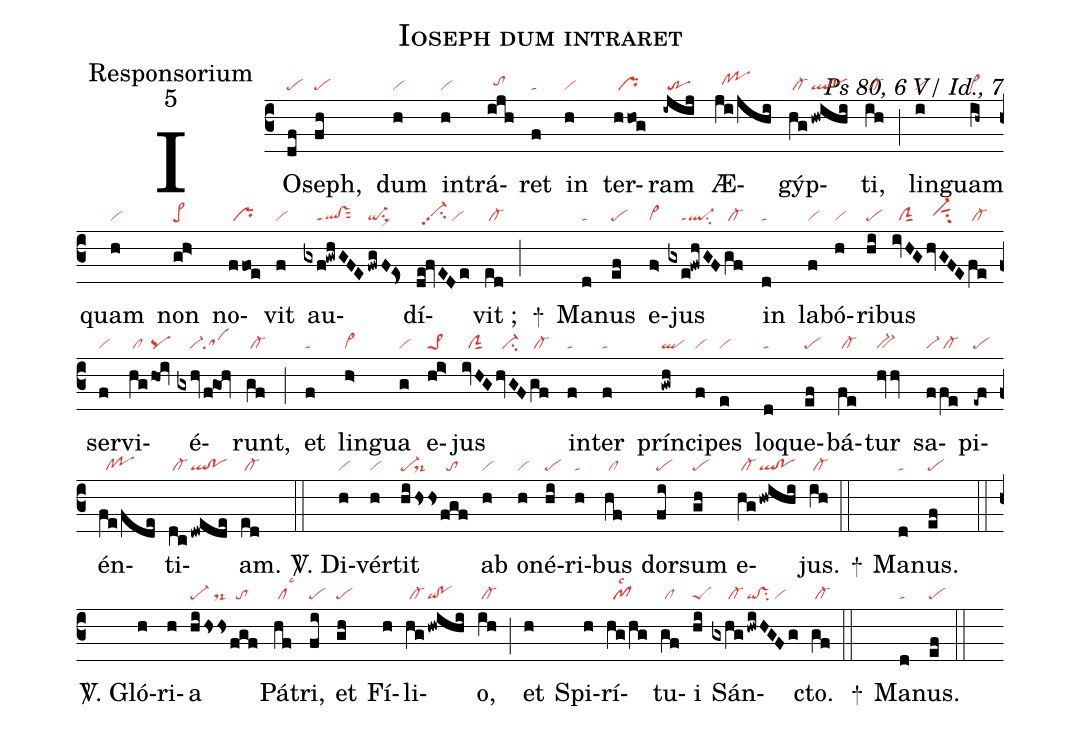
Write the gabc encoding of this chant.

name:Ioseph dum intraret;
office-part:Responsorium;
mode:5;
commentary:Ps 80, 6 V/ Id., 7;
nabc-lines:1;
%%
(c3)IO(df|pe)seph,(fh|pe) dum(h|vi) in(h|vi)trá(ijh|//tohh)ret(f|ta) in(h|vi) ter(hhog|/pr)ram(-ijij|/tr) Æ(ji/jhi|//clhh!pohh)gýp(hg|/cl-|!hwihi|ql!po)ti,(ih|/cl-) (;) lin(i|vi)guam(ih~|cl~) quam(h|vi) non(gh>|pe>) no(ffoe|/pr)vit(f|vi) au(gxf!gwhGFE|////ql!vsppt1sut2|/fwgF!Es>|qi-su1sux1)dí(de!fvEDe|//vi-hhpp2su2/vi)vit ;(ed|/cl-) (;)
+() Ma(d|ta)nus(ef|pe) e(f>|vi>)jus(gxe!fwhGF|////ql-ppt1su2|gf|/cl-) in(d|ta) la(f|vi)bó(h|vi)ri(hi|pe)bus(ivHG|//ciG|hvGFE|//vi-hhsut1su2|fe|/cl-) ser(f|vi)vi(hg|/cl|/hoi|pq)é(gxhv|////vi-|f!goh|sa)runt,(gf|/cl-) (;) et(f|ta) lin(h>|vi>)gua(g|vi) e(hi>|pe>1)jus(ivHG|//ciG|hvGF|//ci-|gf|/cl-) in(f|ta)ter(f|ta) prín(gwh|ql)ci(f|vi)pes(e|vi) lo(d|ta)que(ef|pe)bá(fe|/cl-)tur(hvhv|bv-) sa(f|vi-|fe|/cl-)pi(-ef|pe)én(fe/fde|//cl!po)ti(dc|/cl-|!dwede|ql!po)am.(ed|/cl-) (::)

<sp>V/</sp>. Di(h|vi)vér(h|vi)tit(hi|pe-|/hss|ds-|fgf|//to) ab(h|vi) o(h|vi)né(hi|pe)ri(h|ta)bus(hf|/cl) dor(fi|pe)sum(gh|pe) e(hg|/cl-|!hwihi|ql!po)jus.(ih|/cl-) (::)
+() Ma(d|ta)nus.(ef|pe) (::)

<sp>V/</sp>. Gló(h)ri(h)a(hi|pe-|/hss|///ds-|fgf|//to) Pá(hf|/cllsc3)tri,(fi|pe) et(gh|pe)
Fí(h)li(hg|/cl-|!hwihi|qi!po)o,(ih|/cl-) (;) et(h) Spi(h)rí(hg/hg|//pf1lsc2)tu(gf|/cl)i(hi|peS) Sán(gxhg|/////cl-|!hwiHGFg|qi!vssu2/vi)cto.(gf|/cl-) (::)
+() Ma(d|ta)nus.(ef|pe) (::)
